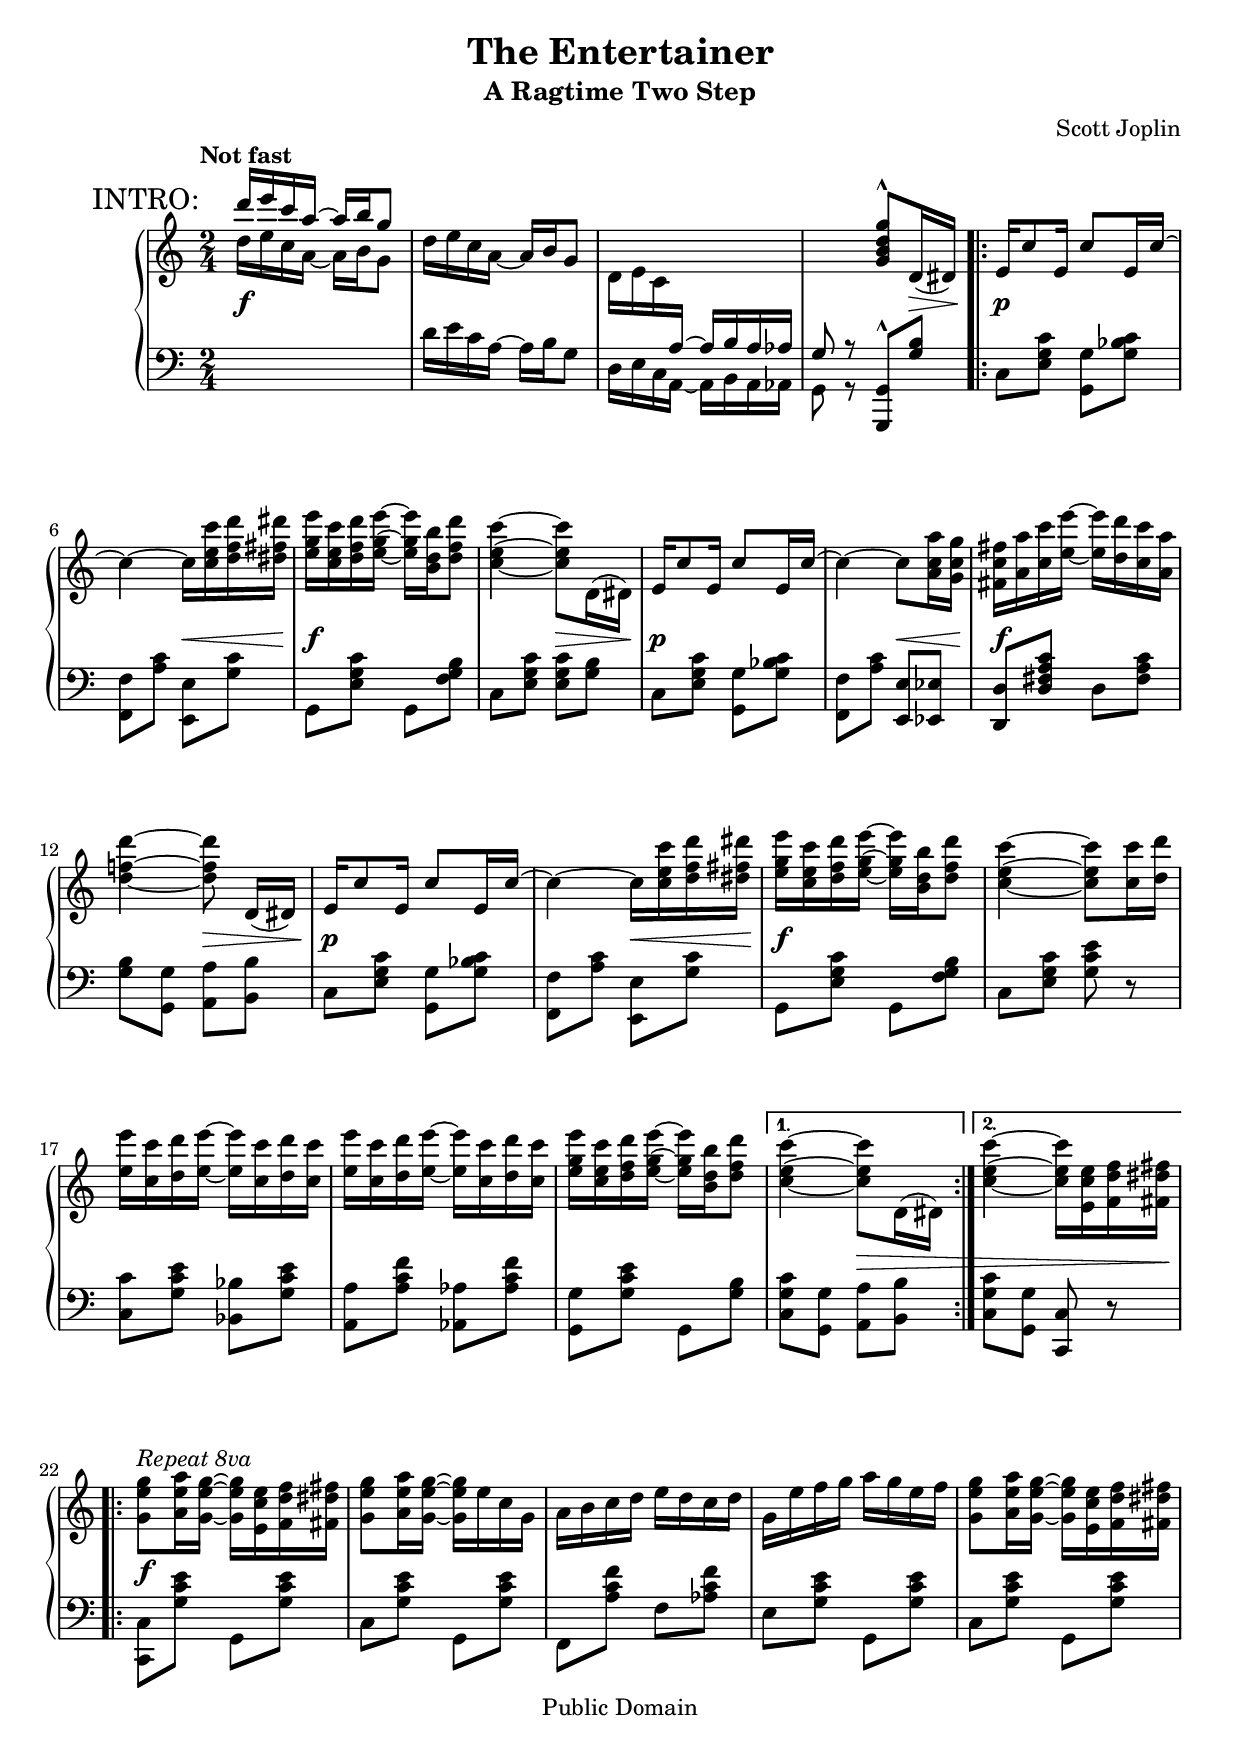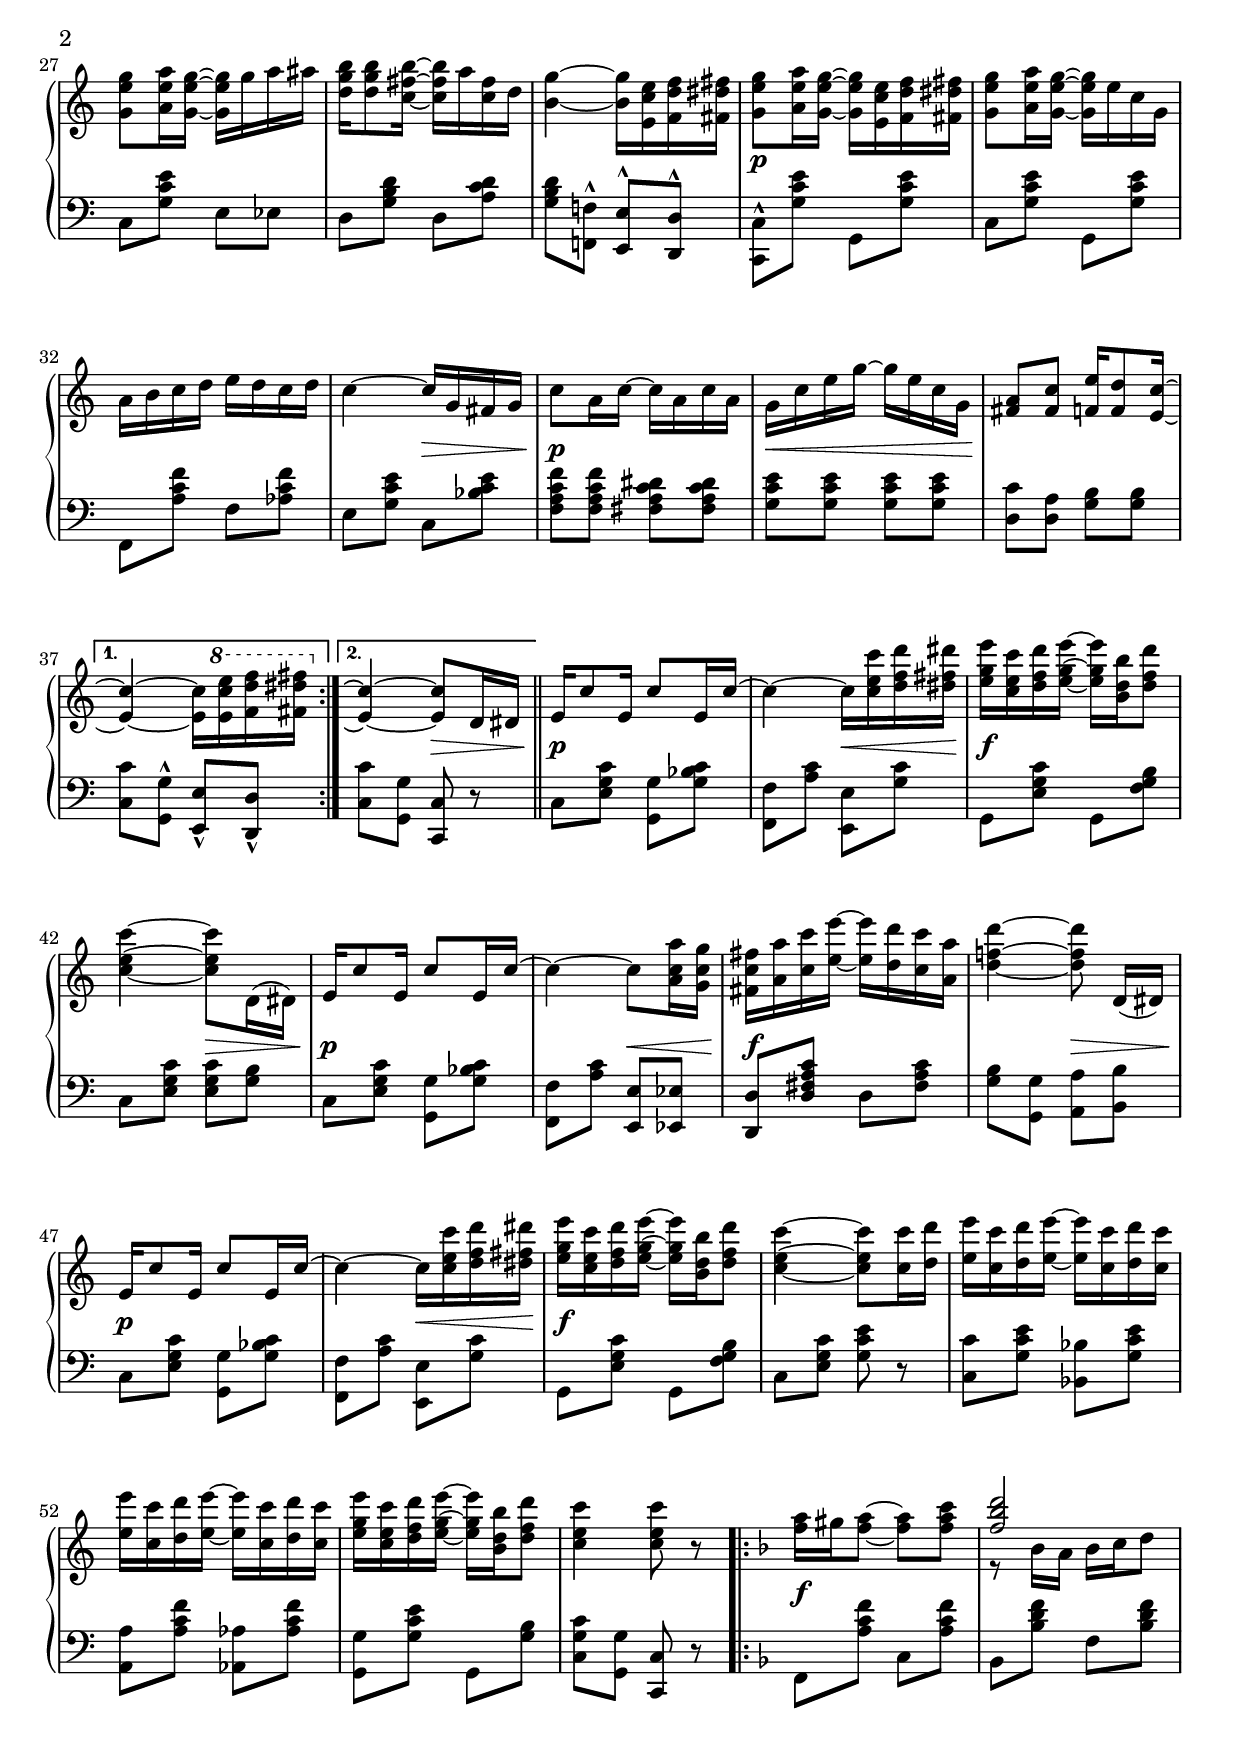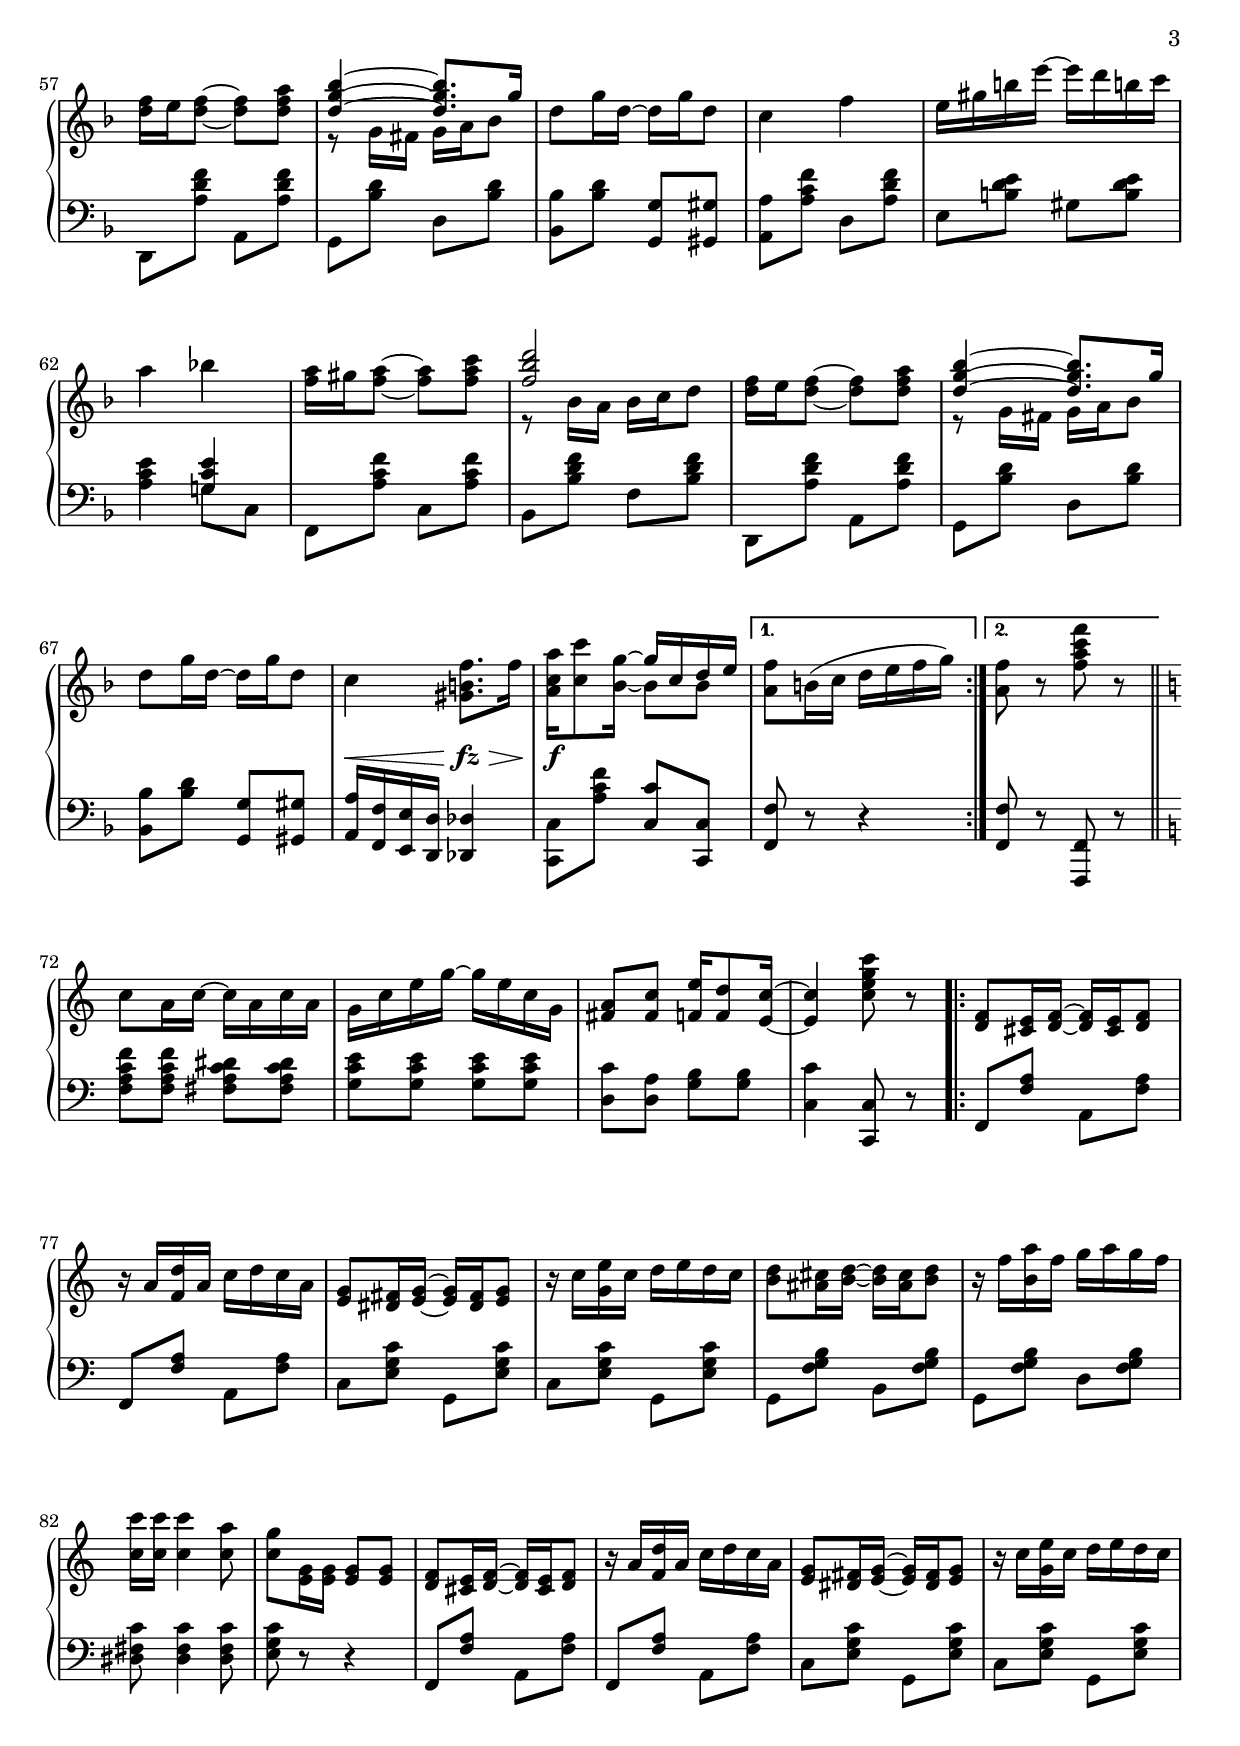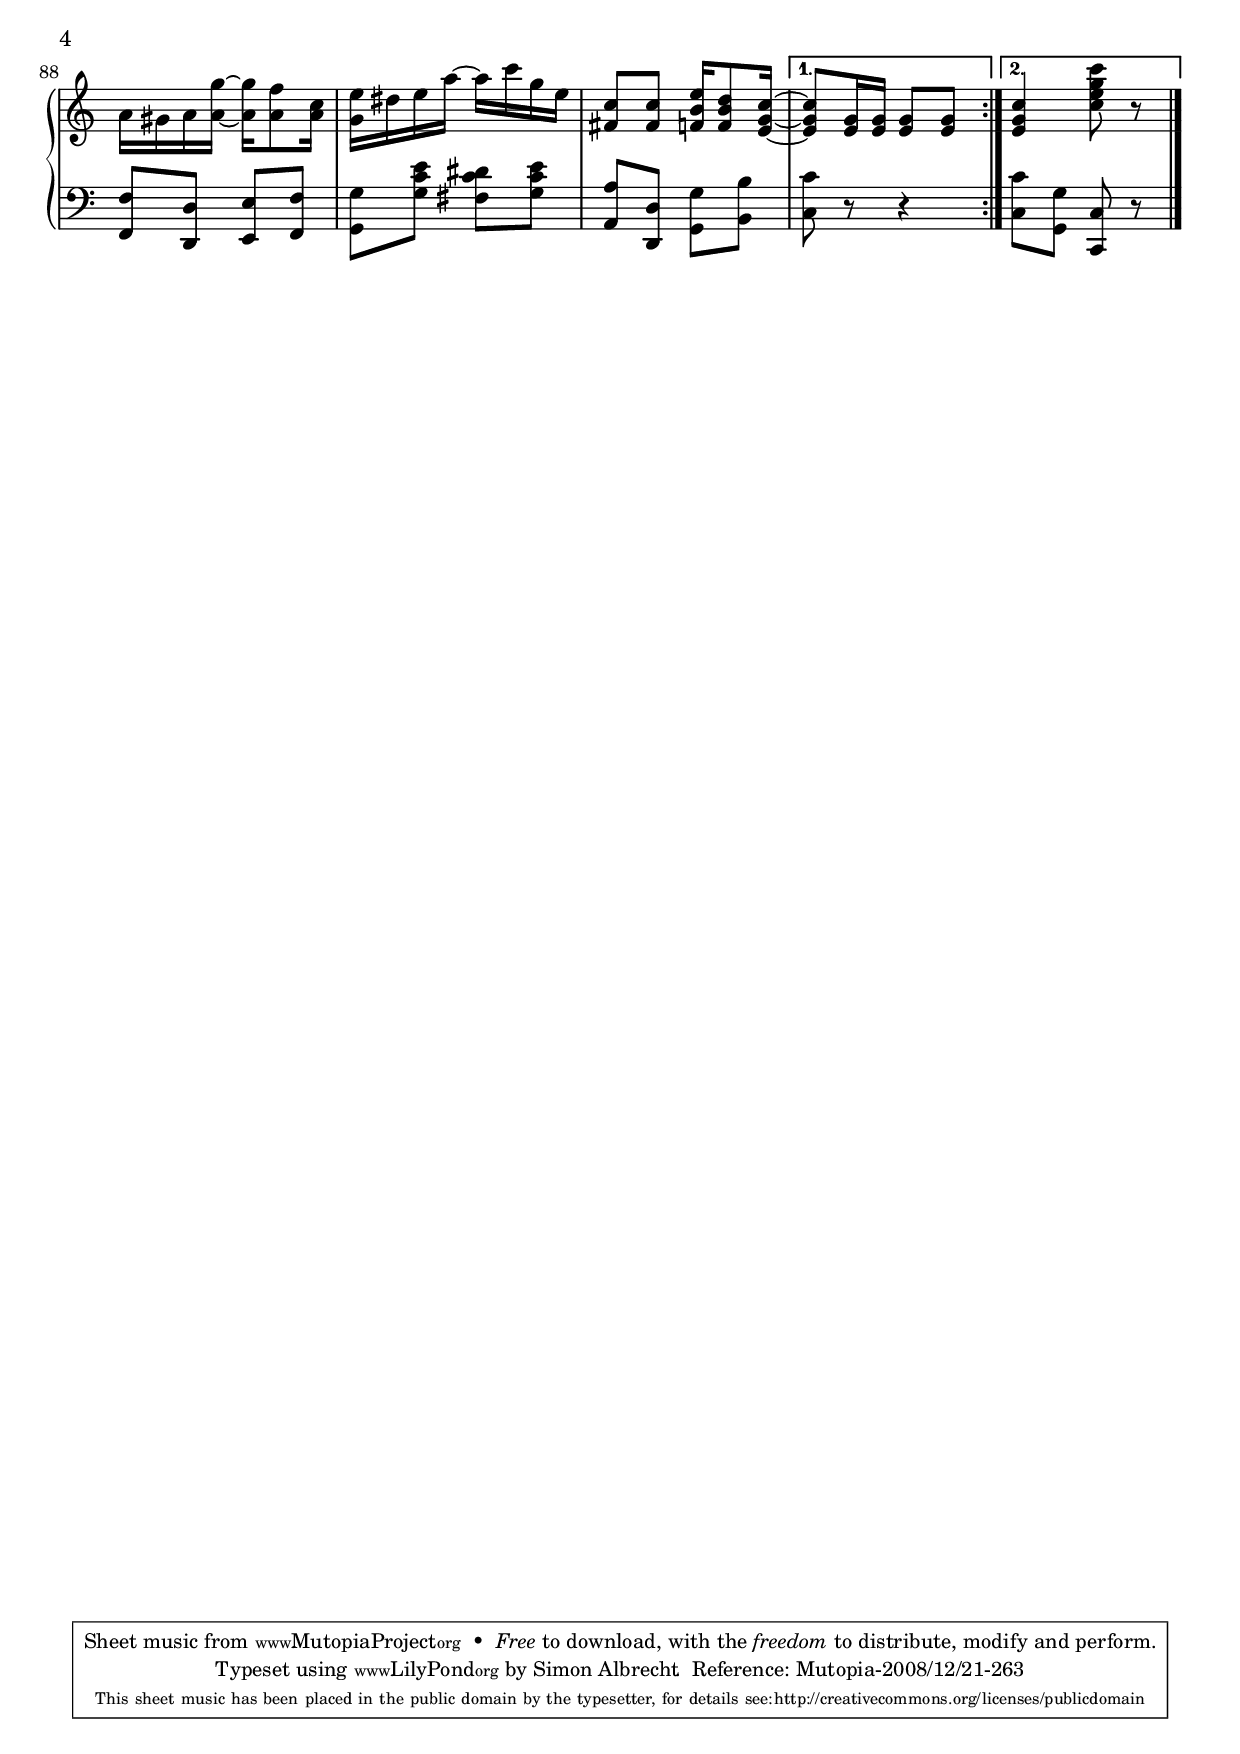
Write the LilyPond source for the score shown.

\version "2.19.32"

\header {
  title = "The Entertainer"
  subtitle = "A Ragtime Two Step"
  composer = "Scott Joplin"

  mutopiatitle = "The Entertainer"
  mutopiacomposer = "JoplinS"
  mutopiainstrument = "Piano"
  date = "c. 1902"
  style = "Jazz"
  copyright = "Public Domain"
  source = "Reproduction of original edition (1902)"

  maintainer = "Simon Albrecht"
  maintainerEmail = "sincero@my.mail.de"

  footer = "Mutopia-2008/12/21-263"
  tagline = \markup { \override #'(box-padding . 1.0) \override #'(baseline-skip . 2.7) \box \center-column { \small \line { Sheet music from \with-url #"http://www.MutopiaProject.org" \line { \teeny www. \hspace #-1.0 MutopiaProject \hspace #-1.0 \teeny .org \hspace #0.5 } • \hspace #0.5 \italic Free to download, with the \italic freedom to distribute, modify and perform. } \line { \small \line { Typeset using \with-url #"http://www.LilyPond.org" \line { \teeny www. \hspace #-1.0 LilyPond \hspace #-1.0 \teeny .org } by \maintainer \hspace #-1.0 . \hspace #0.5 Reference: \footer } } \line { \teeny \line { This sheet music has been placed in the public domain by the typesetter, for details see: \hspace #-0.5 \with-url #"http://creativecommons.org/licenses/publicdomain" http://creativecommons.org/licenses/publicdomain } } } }
}

global = {
  \key c \major
  \time 2/4
  \tempo "Not fast"
}

top = \relative c' {
  \global
  \clef treble

  %% to print RehearsalMark above MetronomeMark,
  %% align them to the same ‘break-align-symbol’
  \once\override Score.RehearsalMark.break-align-symbols = #'(time-signature)
  \mark "INTRO:"
  \voiceOne
  d''16 e c a ~ a b g8 | %1
  \oneVoice
  d16 e c a ~ a b g8 |

  d16 e c \change Staff = "down" \voiceOne a ~ a b a as |
  g8 r \change Staff = "up" \oneVoice   <g'' d b g>^^ d,16( dis) |

  \repeat volta 2 {
    e16 c'8 e,16 c'8 e,16 c' ~ | %5
    c4 ~ c16 <c' e, c> <d f, d> <dis fis, dis> |
    <e g, e> <c e, c> <d f, d> <e g, e> ~ <e g, e> <b d, b> <d f, d>8 |
    <c e, c>4 ~ <c e, c>8 d,,16( dis) |
    e16 c'8 e,16 c'8 e,16 c' ~ | %9
    c4 ~ c8 <a' c, a>16 <g c, g> |
    <fis c fis,>16 <a a,> <c c,> <e e,> ~ <e e,> <d d,> <c c,> <a a,> |
    <d f,! d>4 ~ <d f, d>8 d,,16([ dis)] |
    e16 c'8 e,16 c'8 e,16 c' ~ | %13
    c4 ~ c16 <c' e, c> <d f, d> <dis fis, dis> |
    <e g, e> <c e, c> <d f, d> <e g, e> ~ <e g, e> <b d, b> <d f, d>8 |
    <c e, c>4 ~ <c e, c>8 <c c,>16 <d d,> |
    <e e,> <c c,> <d d,> <e e,> ~ <e e,> <c c,> <d d,> <c c,> |      %17
    <e e,> <c c,> <d d,> <e e,> ~ <e e,> <c c,> <d d,> <c c,> |
    <e g, e> <c e, c> <d f, d> <e g, e> ~ <e g, e> <b d, b> <d f, d>8 |
  } \alternative {
    {
      <c e, c>4 ~ <c e, c>8 d,,16( dis)
    }
    { <c'' e, c>4 ~ <c e, c>16 <e, c e,> <f d f,> <fis dis fis,> }    %21
  }

  \break

  \repeat volta 2 {
    <g e g,>8^\markup \italic "Repeat 8va"  <a e a,>16 <g e g,> ~ <g e g,> <e c e,> <f d f,> <fis dis fis,> |
    <g e g,>8 <a e a,>16 <g e g,> ~ <g e g,> e c g |
    a b c d e d c d |
    g, e' f g a g e f | %25
    <g e g,>8 <a e a,>16 <g e g,> ~ <g e g,> <e c e,> <f d f,> <fis dis fis,> |
    <g e g,>8 <a e a,>16 <g e g,> ~ <g e g,> g a ais |
    <b g d> <b g d>8 <b fis c>16 ~ <b fis c> a <fis c> d |
    <g b,>4 ~ <g b,>16 <e c e,> <f d f,> <fis dis fis,> | %29
    <g e g,>8 <a e a,>16 <g e g,> ~ <g e g,> <e c e,> <f d f,> <fis dis fis,> |
    <g e g,>8 <a e a,>16 <g e g,> ~ <g e g,> e c g |
    a b c d e d c d |
    c4 ~ c16 g fis g | %33
    c8 a16 c ~ c a c a |
    g c e g ~ g e c g |
    <a fis>8 <c fis,> <e f,>16 <d f,>8 <c e,>16 ~ |
  } \alternative {
    { <c e,>4 ~ <c e,>16 \ottava #1 <e' c e,> <f d f,> <fis dis fis,> \ottava #0 } %37
    { <c, e,>4\repeatTie ~ <c e,>8 d,16 dis }
  }

  \bar "||"

  e16 c'8 e,16 c'8 e,16 c' ~ |
  c4 ~ c16 <c' e, c> <d f, d> <dis fis, dis> |
  <e g, e> <c e, c> <d f, d> <e g, e> ~ <e g, e> <b d, b> <d f, d>8 | %41
  <c e, c>4 ~ <c e, c>8 d,,16( dis) |
  e16 c'8 e,16 c'8 e,16 c' ~ |
  c4 ~ c8 <a' c, a>16 <g c, g> |
  <fis c fis,>16 <a a,> <c c,> <e e,> ~ <e e,> <d d,> <c c,> <a a,> | %45
  <d f,! d>4 ~ <d f, d>8 d,,16([ dis)] |
  e16 c'8 e,16 c'8 e,16 c' ~ |
  c4 ~ c16 <c' e, c> <d f, d> <dis fis, dis> |
  <e g, e> <c e, c> <d f, d> <e g, e> ~ <e g, e> <b d, b> <d f, d>8 | %49
  <c e, c>4 ~ <c e, c>8 <c c,>16 <d d,> |
  <e e,> <c c,> <d d,> <e e,> ~ <e e,> <c c,> <d d,> <c c,> |
  <e e,> <c c,> <d d,> <e e,> ~ <e e,> <c c,> <d d,> <c c,> |
  <e g, e> <c e, c> <d f, d> <e g, e> ~ <e g, e> <b d, b> <d f, d>8 | %53
  <c e, c>4 <c e, c>8 r |

  \key f \major

  \repeat volta 2 {
    <a f>16 gis <a f>8 ~ <a f> <c a f> |
    << { <d bes f>2 } \\ { r8 bes,16 a bes c d8 } >> |
    <f d>16 e <f d>8 ~ <f d> <a f d> | %57
    << { <bes g d>4 ~ <bes g d>8. g16 } \\ { r8 g,16 fis g a bes8 } >> |
    d8 g16 d ~ d g d8 |
    c4 f |
    e16 gis b e ~ e d b! c | %61
    a4 bes! |
    <a f>16 gis <a f>8 ~ <a f> <c a f> |
    << { <d bes f>2 } \\ { r8 bes,16 a bes c d8 } >> |
    <f d>16 e <f d>8 ~ <f d> <a f d> | %65
    << { <bes g d>4 ~ <bes g d>8. g16 } \\ { r8 g,16 fis g a bes8 } >> |
    d8 g16 d ~ d g d8 |
    c4 <f b, gis>8. f16 |
    <<
      { \stemDown <a c, a>16 <c c,>8 <g bes,>16 ~ \stemUp g c, d e }
      \\ { s8. \hideNotes bes4*1/4 ~ \unHideNotes bes8 bes }
    >> | %69 - slight kludge
  } \alternative {
    { <f' a,>8 b,16( c d e f g) }
    { <f a,>8 r <f' c a f> r }
  }

  \key c \major
  \bar "||"

  \break

  c,8 a16 c ~ c a c a |
  g c e g ~ g e c g | %73
  <a fis>8 <c fis,> <e f,>16 <d f,>8 <c e,>16 ~ |
  <c e,>4 <c' g e c>8 r |

  \repeat volta 2 {
    <f,, d> <e cis>16 <f d> ~ <f d> <e cis> <f d>8 |
    r16 a <d f,> a c d c a | %77
    <g e>8 <fis dis>16 <g e> ~ <g e> <fis dis> <g e>8 |
    r16 c <e g,> c d e d c |
    <d b>8 <cis ais>16 <d b> ~ <d b> <cis ais> <d b>8 |
    r16 f <a b,> f g a g f | %81
    <c' c,> <c c,> <c c,>4 <a c,>8 |
    <g c,> <g, e>16 <g e> <g e>8 <g e> |
    <f d> <e cis>16 <f d> ~ <f d> <e cis> <f d>8 |
    r16 a <d f,> a c d c a | %85
    <g e>8 <fis dis>16 <g e> ~ <g e> <fis dis> <g e>8 |
    r16 c <e g,> c d e d c |
    a gis a <g' a,> ~ <g a,> <f a,>8 <c a>16 |
    <e g,> dis e a ~ a c g e | %89
    <c fis,>8 <c fis,> <e b f>16 <d b f>8 <c g e>16 ~ |
  } \alternative {
    { <c g e>8 <g e>16 <g e> <g e>8 <g e> }
    { <c g e>4 <c' g e c>8 r }
  }
  \bar "|."
}

bottom = \relative c {
  \global
  \clef bass
  \change Staff = "up" \voiceTwo
  d''16 e c a ~ a b g8 | %1
  \change Staff = "down" \oneVoice
  d16 e c a ~ a b g8 |
  \voiceTwo
  d16 e c a ~ a b a as |
  g8 r \oneVoice <g g,>^^ <b' g>

  \stemNeutral
  \repeat volta 2 {
    c, <c' g e> <g g,> <c bes g> | %5
    <f, f,> <c' a> <e, e,> <c' g> |
    g, <c' g e> g, <b' g f> |
    c, <c' g e> <c g e> <b g> |
    c, <c' g e> <g g,> <c bes g> | %9
    <f, f,> <c' a> <e, e,> <es es,> |
    <d d,> <c' a fis d> d, <c' a fis> |
    <b g> <g g,> <a a,> <b b,> |
    c, <c' g e> <g g,> <c bes g> | %13
    <f, f,> <c' a> <e, e,> <c' g> |
    g, <c' g e> g, <b' g f> |
    c, <c' g e> <e c g> r |
    <c c,> <e c g> <bes bes,> <e c g> | %17
    <a, a,> <f' c a> <as, as,> <f' c as> |
    <g, g,> <e' c g> g,, <b' g> |
  } \alternative {
    { <c g c,> <g g,> <a a,> <b b,> }
    { <c g c,> <g g,> <c, c,> r } %21
  }

  \repeat volta 2 {
    <c c,> <e' c g> g,, <e'' c g> |
    c, <e' c g> g,, <e'' c g> |
    f,, <f'' c a> f, <f' c as> |
    e, <e' c g> g,, <e'' c g> | %25
    c, <e' c g> g,, <e'' c g> |
    c, <e' c g> e, es |
    d <d' b g> d, <d' c a> |
    <d b g> <f,! f,!>^^ <e e,>^^ <d d,>^^ | %29
    <c c,>^^ <e' c g> g,, <e'' c g> |
    c, <e' c g> g,, <e'' c g> |
    f,, <f'' c a> f, <f' c as> |
    e, <e' c g> c, <e' c bes> | %33
    <f c a f> <f c a f> <dis c a fis> <dis c a fis> |
    <e c g> <e c g> <e c g> <e c g> |
    <c d,> <a d,> <b g> <b g> |
  } \alternative {
    { <c c,> <g g,>-^ <e e,>-^ <d d,>-^ } %37
    { <c' c,> <g g,> <c, c,> r }
  }

  \bar "||"

  c <c' g e> <g g,> <c bes g> |
  <f, f,> <c' a> <e, e,> <c' g> |
  g, <c' g e> g, <b' g f> | %41
  c, <c' g e> <c g e> <b g> |
  c, <c' g e> <g g,> <c bes g> |
  <f, f,> <c' a> <e, e,> <es es,> |
  <d d,> <c' a fis d> d, <c' a fis> | %45
  <b g> <g g,> <a a,> <b b,> |
  c, <c' g e> <g g,> <c bes g> |
  <f, f,> <c' a> <e, e,> <c' g> |
  g, <c' g e> g, <b' g f> | %49
  c, <c' g e> <e c g> r |
  <c c,> <e c g> <bes bes,> <e c g> |
  <a, a,> <f' c a> <as, as,> <f' c as> |
  <g, g,> <e' c g> g,, <b' g> | %53
  <c g c,> <g g,> <c, c,> r |

  \key f \major

  \repeat volta 2 {
    f, <f'' c a> c, <f' c a> |
    bes,, <f'' d bes> f, <f' d bes> |
    d,, <f'' d a> a,, <f'' d a> | %57
    g,, <d'' bes> d, <d' bes> |
    <bes bes,> <d bes> <g, g,> <gis gis,> |
    <a a,> <f' c a> d, <f' d a> |
    e, <e' d b> gis, <e' d b> | %61
    <e c a>4 << { <e c g!> } \\ { g,8 c, } >> |
    f,8 <f'' c a> c, <f' c a> |
    bes,, <f'' d bes> f, <f' d bes> |
    d,, <f'' d a> a,, <f'' d a> | %65
    g,, <d'' bes> d, <d' bes> |
    <bes bes,> <d bes> <g, g,> <gis gis,> |
    <a a,>16 <f f,> <e e,> <d d,> <des des,>4 |
    <c c,>8 <f' c a> <c c,> <c, c,> | %69
  } \alternative {
    { <f f,> r r4 }
    { <f f,>8 r <f, f,> r }
  }

  \key c \major
  \bar "||"

  <f'' c a f> <f c a f> <dis c a fis> <dis c a fis> |
  <e c g> <e c g> <e c g> <e c g> | %73
  <c d,> <a d,> <b g> <b g> |
  <c c,>4 <c, c,>8 r |

  \repeat volta 2 {
    f, <a' f> a, <a' f> |
    f, <a' f> a, <a' f> | %77
    c, <c' g e> g, <c' g e> |
    c, <c' g e> g, <c' g e> |
    g, <b' g f> b, <b' g f> |
    g, <b' g f> d, <b' g f> | %81
    <c fis, dis> <c fis, dis>4 <c fis, dis>8 |
    <c g e> r r4 |
    f,,8 <a' f> a, <a' f> |
    f, <a' f> a, <a' f> | %85
    c, <c' g e> g, <c' g e> |
    c, <c' g e> g, <c' g e> |
    <f, f,> <d d,> <e e,> <f f,> |
    <g g,> <e' c g> <dis c fis,> <e c g> | %89
    <a, a,> <d, d,> <g g,> <b b,> |
  } \alternative {
    { <c c,> r r4 }
    { <c c,>8 <g g,> <c, c,> r }
  }
  \bar "|."
}

dyn = {
  s2\f
  s
  s
  s4. s8\>

  \repeat volta 2 {
    s2\p
    s4 s\<
    s2\f
    s4 s\>

    s2\p
    s4 s\<
    s2\f
    s4 s\>

    s2\p
    s4 s\<
    s2\f
    s

    s2*3
  }
  \alternative { { s4 s\> } { s2 } }

  \repeat volta 2 {
    s2*8\f

    s2*3\p
    s4 s\>

    s2\p
    s\<
    s\!
  }
  \alternative { { s2 } { s4 s\> } }

  s2\p
  s4 s\<
  s2\f
  s4 s\>

  s2\p
  s4 s\<
  s2\f
  s4 s\>

  s2\p
  s4 s\<
  s2*2\f

  s2*4

  \repeat volta 2 {
    s2*12\f

    s2
    s4\< s\fz\>
    s2\f
  }
  \alternative { { s2 } { s2 } }

  s2*4

  \repeat volta 2 {
    s2*15
  }
  \alternative { { s2 } { s2 } }
}

\score {
  \new PianoStaff <<
    \new Staff = "up" \top
    \new Dynamics \dyn
    \new Staff = "down" \bottom
  >>

  \layout {
    \context {
      \Voice
      \override Tie.minimum-length = 3
    }
  }
}

\score {
  \context PianoStaff <<
    \context Staff = "up"
    \unfoldRepeats \top
    \context Staff = "down"
    \unfoldRepeats \bottom
  >>

  \midi {
    \tempo 4 = 72
  }
}
